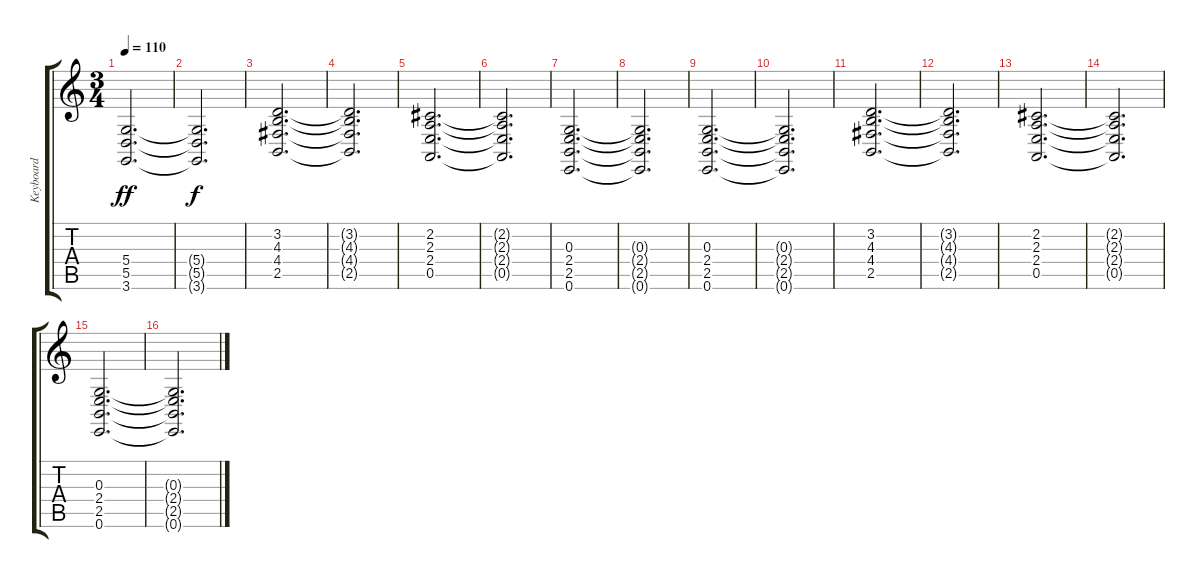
\track ("Keyboard" "Keyboard") {instrument synthstrings1}
\staff {score tabs}
\tuning (E4 B3 G3 D3 A2 E2) {hide}
\ts (3 4)
\tempo 110
\clef g2
\ks c
(5.4 5.5 3.6).2{d dy ff} |
(5.4{t} 5.5{t} 3.6{t}).2{d dy f} |
(3.2 4.3 4.4 2.5).2{d} |
(3.2{t} 4.3{t} 4.4{t} 2.5{t}).2{d} |
(2.2 2.3 2.4 0.5).2{d} |
(2.2{t} 2.3{t} 2.4{t} 0.5{t}).2{d} |
(0.3 2.4 2.5 0.6).2{d} |
(0.3{t} 2.4{t} 2.5{t} 0.6{t}).2{d} |
(0.3 2.4 2.5 0.6).2{d} |
(0.3{t} 2.4{t} 2.5{t} 0.6{t}).2{d} |
(3.2 4.3 4.4 2.5).2{d} |
(3.2{t} 4.3{t} 4.4{t} 2.5{t}).2{d} |
(2.2 2.3 2.4 0.5).2{d} |
(2.2{t} 2.3{t} 2.4{t} 0.5{t}).2{d} |
(0.3 2.4 2.5 0.6).2{d} |
(0.3{t} 2.4{t} 2.5{t} 0.6{t}).2{d}
